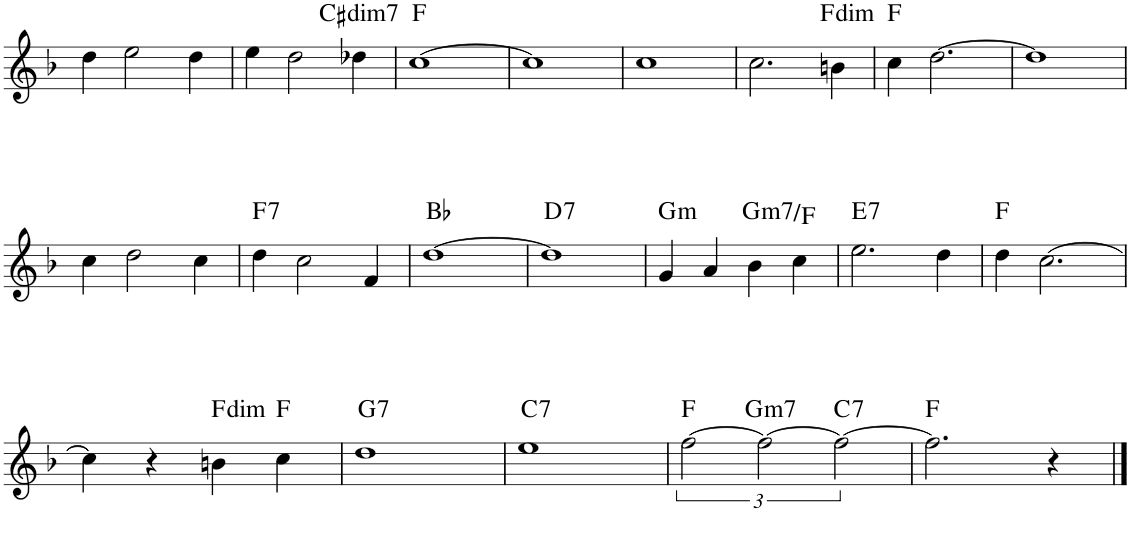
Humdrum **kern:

**kern	**harte
*part1	*part1
*staff1	*
*I"Piano	*
*I'Pno.	*
!!LO:PB:g=z
*clefG2	*
*k[b-]	*
*M4/4	*
=66	=66
4dd\	.
2ee\	.
4dd\	.
=67	=67
4ee\	.
2dd\	.
!	!LO:H:kt=dim7
4dd-X\	C#:dim7
=68	=68
[1cc	F:maj
=69	=69
1cc]	.
=70	=70
1cc	.
=71	=71
2.cc\	.
!	!LO:H:kt=dim
4bn\	F:dim
=72	=72
4cc\	F:maj
[2.dd\	.
=73	=73
1dd]	.
!!LO:LB:g=z
=74	=74
4cc\	.
2dd\	.
4cc\	.
=75	=75
!	!LO:H:kt=7
4dd\	F:7
2cc\	.
4f/	.
=76	=76
[1dd	Bb:maj
=77	=77
!	!LO:H:kt=7
1dd]	D:7
=78	=78
!	!LO:H:kt=m
4g/	G:min
4a/	.
!	!LO:H:kt=m7
4b-\	G:min7/b7
4cc\	.
=79	=79
!	!LO:H:kt=7
2.ee\	E:7
4dd\	.
=80	=80
4dd\	F:maj
[2.cc\	.
!!LO:LB:g=z
=81	=81
4cc\]	.
4r	.
!	!LO:H:kt=dim
4bn\	F:dim
4cc\	F:maj
=82	=82
!	!LO:H:kt=7
1dd	G:7
=83	=83
!	!LO:H:kt=7
1ee	C:7
=84	=84
[3ff\	F:maj
!	!LO:H:kt=m7
3ff\_	G:min7
!	!LO:H:kt=7
3ff\_	C:7
=85	=85
2.ff\]	F:maj
4r	.
==	==
*-	*-
